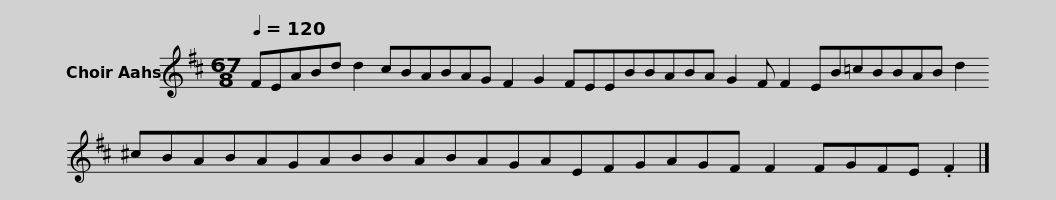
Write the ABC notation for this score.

X:1
L:1/8
Q:1/4=120
M:67/8
I:linebreak $
K:D
V:1 treble
V:1
 FEABd d2 cBABAG F2 G2 FEEBBABA G2 F F2 EB=cBBAB d2 ^cBABAGABBABAGAEFGAGF F2 FGFE .F2 |] %1
